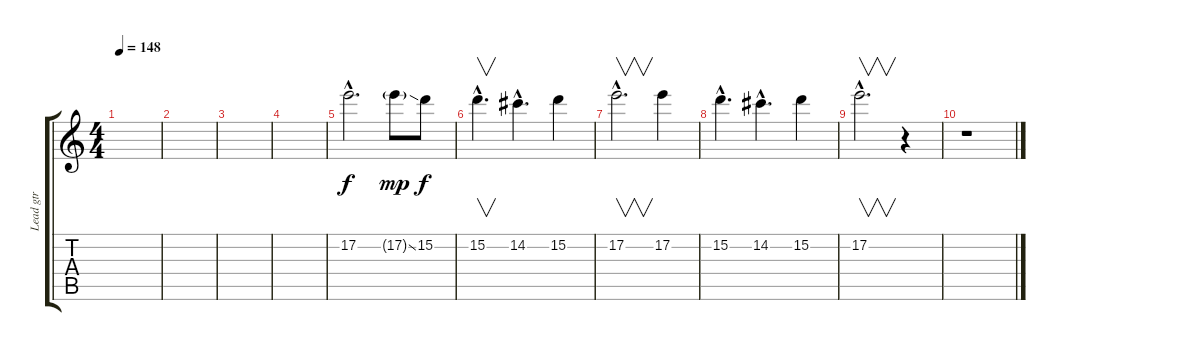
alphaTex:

\track ("Lead gtr" "Lead gtr") {instrument distortionguitar}
\staff {score tabs}
\tuning (E4 B3 G3 D3 A2 E2) {hide}
\ts (4 4)
\tempo 148
\clef g2
\ks c
|
|
|
|
17.2{hac}.2{d} 17.2{ss g}.8{dy mp} 15.2.8{dy f} |
15.2{hac}.4{v d} 14.2{hac}.4{d} 15.2.4 |
17.2{hac}.2{v d} 17.2.4 |
15.2{hac}.4{d} 14.2{hac}.4{d} 15.2.4 |
17.2{hac}.2{v d} r.4 |
r.1
